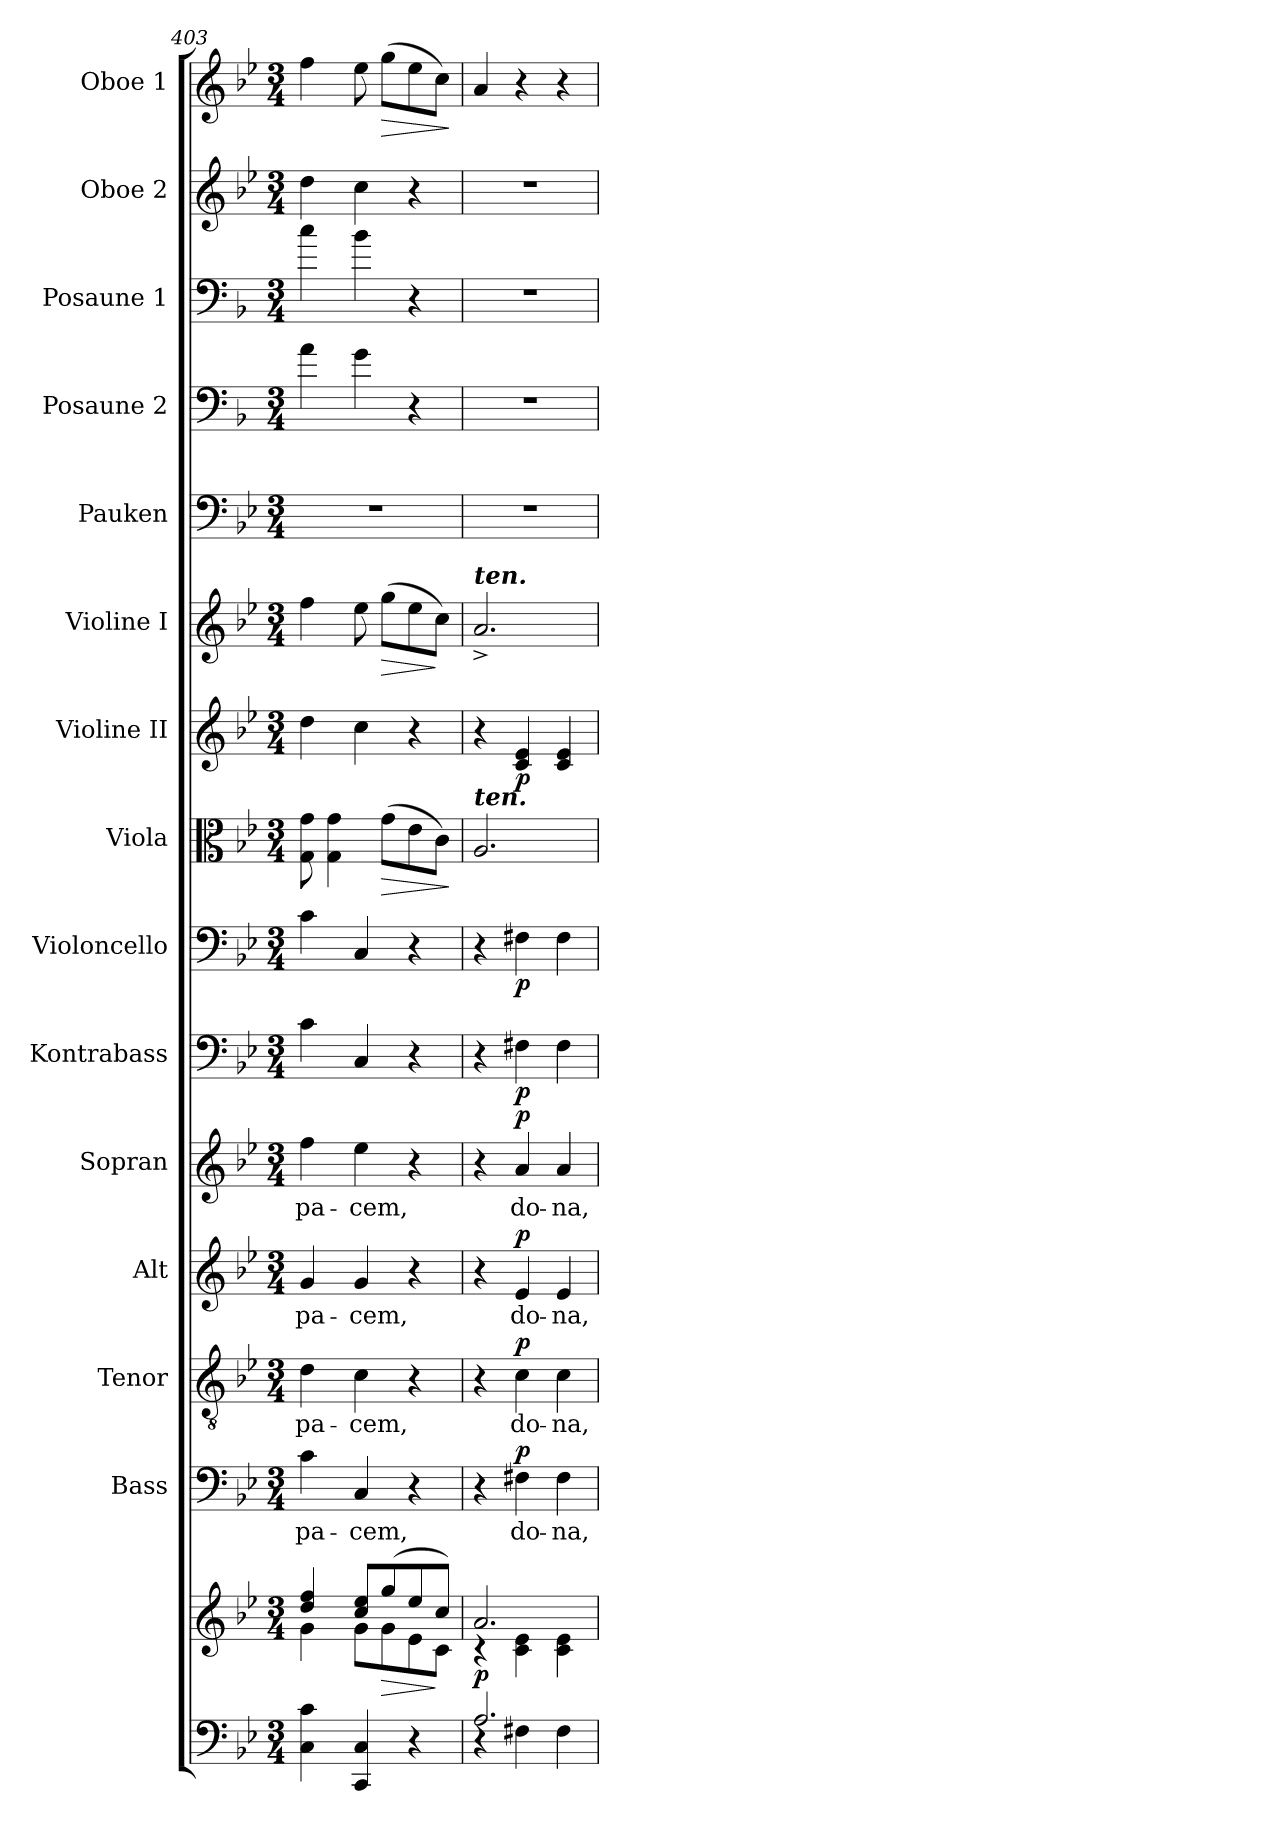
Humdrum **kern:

**kern	**kern	**dynam	**kern	**text	**dynam	**kern	**text	**dynam	**kern	**text	**dynam	**kern	**text	**dynam	**kern	**dynam	**kern	**dynam	**kern	**dynam	**kern	**dynam	**kern	**dynam	**kern	**kern	**kern	**kern	**kern	**dynam
*part15	*part15	*part15	*part14	*part14	*part14	*part13	*part13	*part13	*part12	*part12	*part12	*part11	*part11	*part11	*part10	*part10	*part9	*part9	*part8	*part8	*part7	*part7	*part6	*part6	*part5	*part4	*part3	*part2	*part1	*part1
*staff16	*staff15	*staff15/16	*staff14	*staff14	*staff14	*staff13	*staff13	*staff13	*staff12	*staff12	*staff12	*staff11	*staff11	*staff11	*staff10	*staff10	*staff9	*staff9	*staff8	*staff8	*staff7	*staff7	*staff6	*staff6	*staff5	*staff4	*staff3	*staff2	*staff1	*staff1
*	*	*	*I"Bass	*	*	*I"Tenor	*	*	*I"Alt	*	*	*I"Sopran	*	*	*I"Kontrabass	*	*I"Violoncello	*	*I"Viola	*	*I"Violine II	*	*I"Violine I	*	*I"Pauken	*I"Posaune 2	*I"Posaune 1	*I"Oboe 2	*I"Oboe 1	*
*	*	*	*I'B.	*	*	*I'T.	*	*	*I'A.	*	*	*I'S.	*	*	*I'Kb.	*	*I'Vc.	*	*I'Vla.	*	*I'Vl. II	*	*I'Vl. I	*	*I'Pk.	*I'Pos. 2	*I'Pos. 1	*I'Ob. 2	*I'Ob. 1	*
*clefF4	*clefG2	*	*clefF4	*	*	*clefGv2	*	*	*clefG2	*	*	*clefG2	*	*	*clefF4	*	*clefF4	*	*clefC3	*	*clefG2	*	*clefG2	*	*clefF4	*clefF4	*clefF4	*clefG2	*clefG2	*
*	*	*	*	*	*	*	*	*	*	*	*	*	*	*	*ITrd7c12	*	*	*	*	*	*	*	*	*	*	*ITrd4c7	*ITrd4c7	*	*	*
*k[b-e-]	*k[b-e-]	*	*k[b-e-]	*	*	*k[b-e-]	*	*	*k[b-e-]	*	*	*k[b-e-]	*	*	*k[b-e-]	*	*k[b-e-]	*	*k[b-e-]	*	*k[b-e-]	*	*k[b-e-]	*	*k[b-e-]	*k[b-e-]	*k[b-e-]	*k[b-e-]	*k[b-e-]	*
*B-:	*B-:	*	*B-:	*	*	*B-:	*	*	*B-:	*	*	*B-:	*	*	*B-:	*	*B-:	*	*B-:	*	*B-:	*	*B-:	*	*B-:	*B-:	*B-:	*B-:	*B-:	*
*M3/4	*M3/4	*	*M3/4	*	*	*M3/4	*	*	*M3/4	*	*	*M3/4	*	*	*M3/4	*	*M3/4	*	*M3/4	*	*M3/4	*	*M3/4	*	*M3/4	*M3/4	*M3/4	*M3/4	*M3/4	*
=403	=403	=403	=403	=403	=403	=403	=403	=403	=403	=403	=403	=403	=403	=403	=403	=403	=403	=403	=403	=403	=403	=403	=403	=403	=403	=403	=403	=403	=403	=403
*	*^	*	*	*	*	*	*	*	*	*	*	*	*	*	*	*	*	*	*	*	*	*	*	*	*	*	*	*	*	*
!	!	!	!	!	!LO:LY:b	!	!	!LO:LY:b	!	!	!LO:LY:b	!	!	!LO:LY:b	!	!	!	!	!	!	!	!	!	!	!	!	!	!	!	!	!
4C\ 4c\	4dd/ 4ff/	4g\	.	4c\	pa-	.	4d\	pa-	.	4g/	pa-	.	4ff\	pa-	.	4C\	.	4c\	.	8G\ 8g\	.	4dd\	.	4ff\	.	2.r	4d\	4f\	4dd\	4ff\	.
.	.	.	.	.	.	.	.	.	.	.	.	.	.	.	.	.	.	.	.	4G\ 4g\	.	.	.	.	.	.	.	.	.	.	.
!	!	!	!	!	!LO:LY:b	!	!	!LO:LY:b	!	!	!LO:LY:b	!	!	!LO:LY:b	!	!	!	!	!	!	!	!	!	!	!	!	!	!	!	!	!
4CC/ 4C/	8cc/ 8ee-/L	8g\L	.	4C/	-cem,	.	4c\	-cem,	.	4g/	-cem,	.	4ee-\	-cem,	.	4CC/	.	4C/	.	.	.	4cc\	.	8ee-\	.	.	4c\	4e-\	4cc\	8ee-\	.
!	!	!	!LO:HP:b	!	!	!	!	!	!	!	!	!	!	!	!	!	!	!	!	!	!LO:HP:b	!	!	!	!LO:HP:b	!	!	!	!	!	!LO:HP:b
.	(>8gg/	8g\	>	.	.	.	.	.	.	.	.	.	.	.	.	.	.	.	.	(>8g\L	>	.	.	(>8gg\L	>	.	.	.	.	(>8gg\L	>
4r	8ee-/	8e-\	.	4r	.	.	4r	.	.	4r	.	.	4r	.	.	4r	.	4r	.	8e-\	.	4r	.	8ee-\	.	.	4r	4r	4r	8ee-\	.
.	8cc/J)	8c\J	]	.	.	.	.	.	.	.	.	.	.	.	.	.	.	.	.	8c\J)	.	.	.	8cc\J)	]	.	.	.	.	8cc\J)	.
*	*v	*v	*	*	*	*	*	*	*	*	*	*	*	*	*	*	*	*	*	*	*	*	*	*	*	*	*	*	*	*	*
.	.	.	.	.	.	.	.	.	.	.	.	.	.	.	.	.	.	.	.	]	.	.	.	.	.	.	.	.	.	]
=404	=404	=404	=404	=404	=404	=404	=404	=404	=404	=404	=404	=404	=404	=404	=404	=404	=404	=404	=404	=404	=404	=404	=404	=404	=404	=404	=404	=404	=404	=404
*^	*^	*	*	*	*	*	*	*	*	*	*	*	*	*	*	*	*	*	*	*	*	*	*	*	*	*	*	*	*	*
!	!	!	!	!	!	!	!	!	!	!	!	!	!	!	!	!	!	!	!	!	!	!	!	!	!LO:TX:a:Bi:t=ten.	!	!	!	!	!	!	!
!	!	!	!	!	!	!	!	!	!	!	!	!	!	!	!	!	!	!	!	!	!LO:TX:a:Bi:t=ten.	!	!	!	!	!	!	!	!	!	!	!
!	!	!	!	!LO:DY:b	!	!	!	!	!	!	!	!	!	!	!	!	!	!	!	!	!	!	!	!	!	!	!	!	!	!	!	!
2.A/	4rC	2.a/	4rc	p	4r	.	.	4r	.	.	4r	.	.	4r	.	.	4r	.	4r	.	2.A/	.	4r	.	2.a^</	.	2.r	2.r	2.r	2.r	4a/	.
!	!	!	!	!	!	!LO:LY:b	!LO:DY:a	!	!LO:LY:b	!LO:DY:a	!	!LO:LY:b	!LO:DY:a	!	!LO:LY:b	!LO:DY:a	!	!LO:DY:b	!	!LO:DY:b	!	!	!	!LO:DY:b	!	!	!	!	!	!	!	!
.	4F#X\	.	4c\ 4e-\	.	4F#X\	do-	p	4c\	do-	p	4e-/	do-	p	4a/	do-	p	4FF#X\	p	4F#X\	p	.	.	4c/ 4e-/	p	.	.	.	.	.	.	4r	.
!	!	!	!	!	!	!LO:LY:b	!	!	!LO:LY:b	!	!	!LO:LY:b	!	!	!LO:LY:b	!	!	!	!	!	!	!	!	!	!	!	!	!	!	!	!	!
.	4F#\	.	4c\ 4e-\	.	4F#\	-na,	.	4c\	-na,	.	4e-/	-na,	.	4a/	-na,	.	4FF#\	.	4F#\	.	.	.	4c/ 4e-/	.	.	.	.	.	.	.	4r	.
*v	*v	*	*	*	*	*	*	*	*	*	*	*	*	*	*	*	*	*	*	*	*	*	*	*	*	*	*	*	*	*	*	*
*	*v	*v	*	*	*	*	*	*	*	*	*	*	*	*	*	*	*	*	*	*	*	*	*	*	*	*	*	*	*	*	*
=	=	=	=	=	=	=	=	=	=	=	=	=	=	=	=	=	=	=	=	=	=	=	=	=	=	=	=	=	=	=
*-	*-	*-	*-	*-	*-	*-	*-	*-	*-	*-	*-	*-	*-	*-	*-	*-	*-	*-	*-	*-	*-	*-	*-	*-	*-	*-	*-	*-	*-	*-
